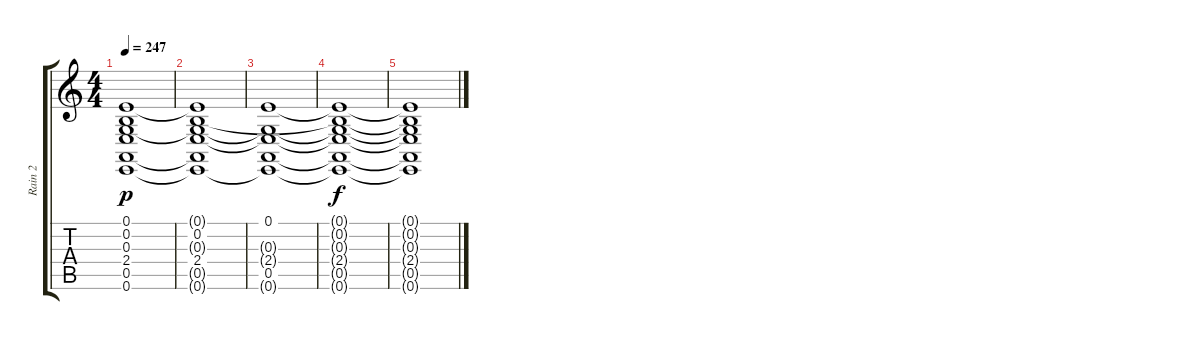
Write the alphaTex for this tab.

\track ("Rain 2" "Rain 2") {instrument applause}
\staff {score tabs}
\tuning (E4 B3 G3 D3 A2 E2) {hide}
\ts (4 4)
\tempo 247
\clef g2
\ks c
(0.1{t} 0.2{t} 0.3 2.4{t} 0.5{t} 0.6).1{dy p} |
(0.1{t} 0.2 0.3{t} 2.4 0.5{t} 0.6{t}).1 |
(0.1 0.3{t} 2.4{t} 0.5 0.6{t}).1 |
(0.1{t} 0.2{t} 0.3{t} 2.4{t} 0.5{t} 0.6{t}).1{dy f} |
(0.1{t} 0.2{t} 0.3{t} 2.4{t} 0.5{t} 0.6{t}).1
